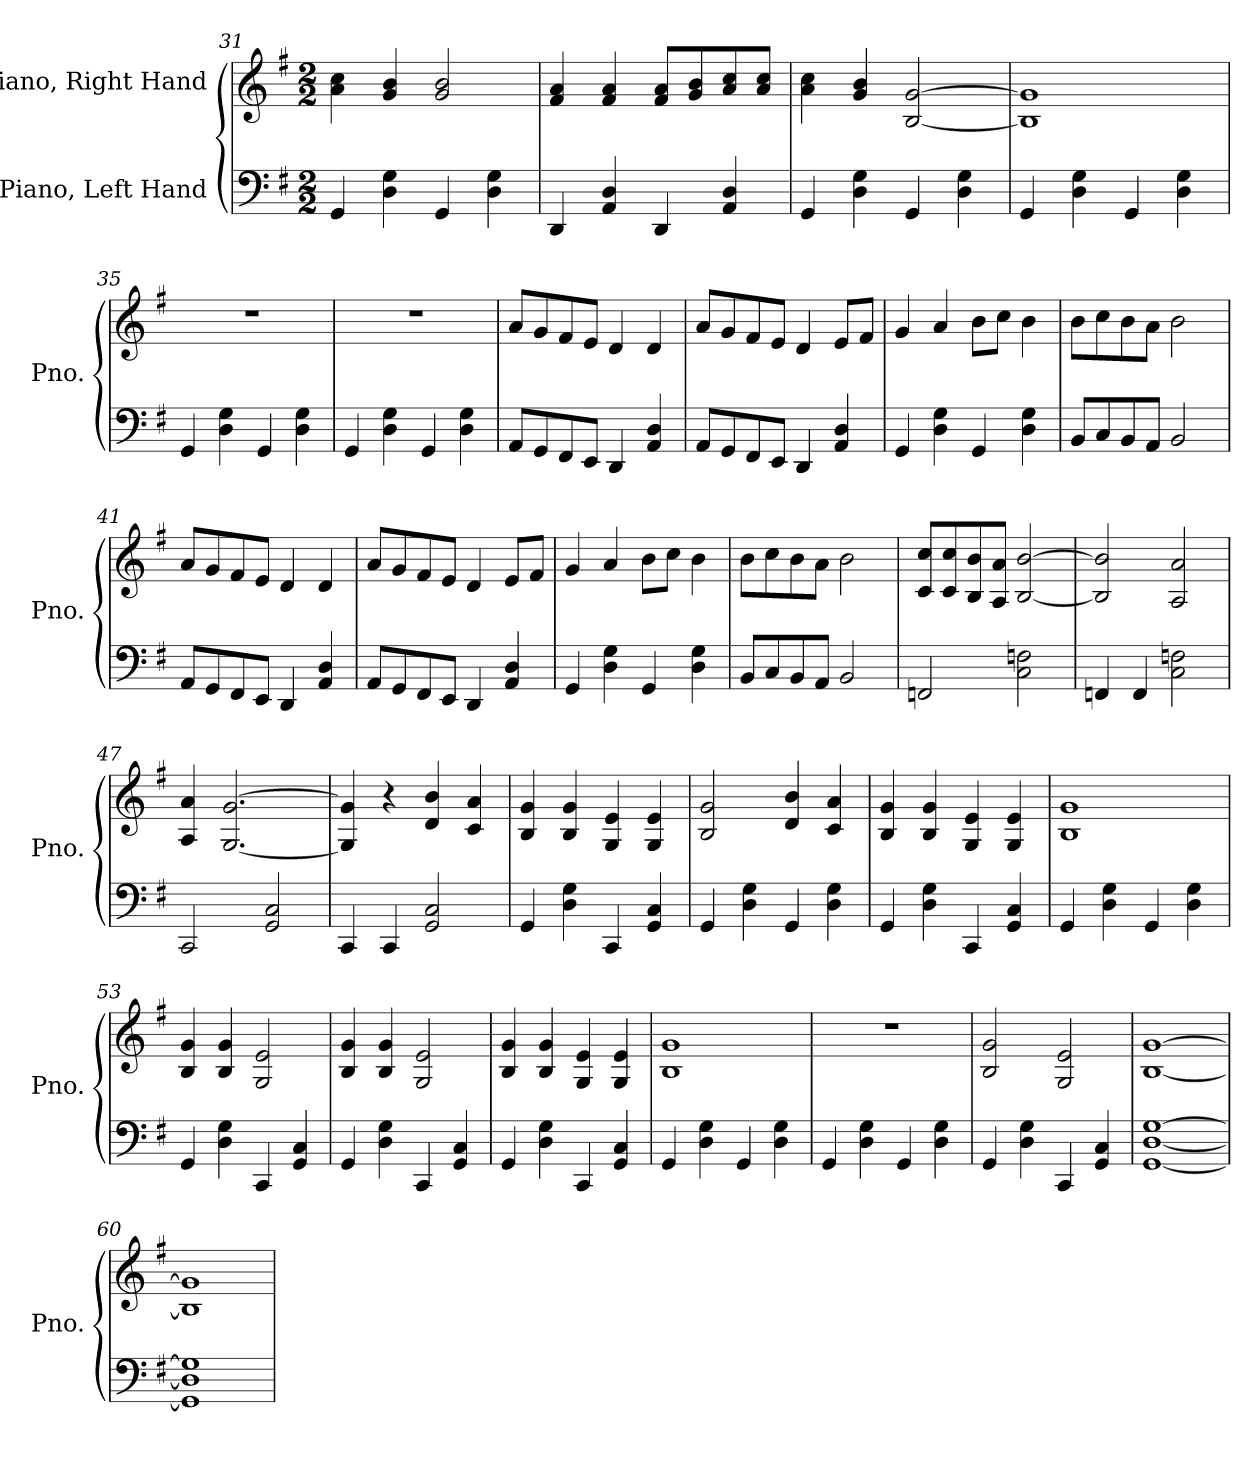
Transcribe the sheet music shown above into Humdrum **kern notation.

**kern	**kern
*part2	*part1
*staff2	*staff1
*I"Piano, Left Hand	*I"Piano, Right Hand
*I'Pno.	*I'Pno.
*clefF4	*clefG2
*k[f#]	*k[f#]
*M2/2	*M2/2
=31	=31
4GG/	4a\ 4cc\
4D\ 4G\	4g/ 4b/
4GG/	2g/ 2b/
4D\ 4G\	.
=32	=32
4DD/	4f#/ 4a/
4AA/ 4D/	4f#/ 4a/
4DD/	8f#/ 8a/L
.	8g/ 8b/
4AA/ 4D/	8a/ 8cc/
.	8a/ 8cc/J
=33	=33
4GG/	4a\ 4cc\
4D\ 4G\	4g/ 4b/
4GG/	[2B/ [2g/
4D\ 4G\	.
!!LO:LB:g=z
=34	=34
4GG/	1B] 1g]
4D\ 4G\	.
4GG/	.
4D\ 4G\	.
=35	=35
4GG/	1r
4D\ 4G\	.
4GG/	.
4D\ 4G\	.
=36	=36
4GG/	1r
4D\ 4G\	.
4GG/	.
4D\ 4G\	.
=37	=37
8AA/L	8a/L
8GG/	8g/
8FF#/	8f#/
8EE/J	8e/J
4DD/	4d/
4AA/ 4D/	4d/
=38	=38
8AA/L	8a/L
8GG/	8g/
8FF#/	8f#/
8EE/J	8e/J
4DD/	4d/
4AA/ 4D/	8e/L
.	8f#/J
=39	=39
4GG/	4g/
4D\ 4G\	4a/
4GG/	8b\L
.	8cc\J
4D\ 4G\	4b\
=40	=40
8BB/L	8b\L
8C/	8cc\
8BB/	8b\
8AA/J	8a\J
2BB/	2b\
!!LO:PB:g=z
=41	=41
8AA/L	8a/L
8GG/	8g/
8FF#/	8f#/
8EE/J	8e/J
4DD/	4d/
4AA/ 4D/	4d/
=42	=42
8AA/L	8a/L
8GG/	8g/
8FF#/	8f#/
8EE/J	8e/J
4DD/	4d/
4AA/ 4D/	8e/L
.	8f#/J
=43	=43
4GG/	4g/
4D\ 4G\	4a/
4GG/	8b\L
.	8cc\J
4D\ 4G\	4b\
=44	=44
8BB/L	8b\L
8C/	8cc\
8BB/	8b\
8AA/J	8a\J
2BB/	2b\
=45	=45
2FFn/	8c/ 8cc/L
.	8c/ 8cc/
.	8B/ 8b/
.	8A/ 8a/J
2C\ 2Fn\	[2B/ [2b/
=46	=46
4FFn/	2B/] 2b/]
4FF/	.
2C\ 2Fn\	2A/ 2a/
=47	=47
2CC/	4A/ 4a/
.	[2.G/ [2.g/
2GG/ 2C/	.
!!LO:LB:g=z
=48	=48
4CC/	4G/] 4g/]
4CC/	4r
2GG/ 2C/	4d/ 4b/
.	4c/ 4a/
=49	=49
4GG/	4B/ 4g/
4D\ 4G\	4B/ 4g/
4CC/	4G/ 4e/
4GG/ 4C/	4G/ 4e/
=50	=50
4GG/	2B/ 2g/
4D\ 4G\	.
4GG/	4d/ 4b/
4D\ 4G\	4c/ 4a/
=51	=51
4GG/	4B/ 4g/
4D\ 4G\	4B/ 4g/
4CC/	4G/ 4e/
4GG/ 4C/	4G/ 4e/
=52	=52
4GG/	1B 1g
4D\ 4G\	.
4GG/	.
4D\ 4G\	.
=53	=53
4GG/	4B/ 4g/
4D\ 4G\	4B/ 4g/
4CC/	2G/ 2e/
4GG/ 4C/	.
=54	=54
4GG/	4B/ 4g/
4D\ 4G\	4B/ 4g/
4CC/	2G/ 2e/
4GG/ 4C/	.
!!LO:LB:g=z
=55	=55
4GG/	4B/ 4g/
4D\ 4G\	4B/ 4g/
4CC/	4G/ 4e/
4GG/ 4C/	4G/ 4e/
=56	=56
4GG/	1B 1g
4D\ 4G\	.
4GG/	.
4D\ 4G\	.
=57	=57
4GG/	1r
4D\ 4G\	.
4GG/	.
4D\ 4G\	.
=58	=58
4GG/	2B/ 2g/
4D\ 4G\	.
4CC/	2G/ 2e/
4GG/ 4C/	.
=59	=59
[1GG [1D [1G	[1B [1g
=60	=60
1GG] 1D] 1G]	1B] 1g]
=	=
*-	*-
